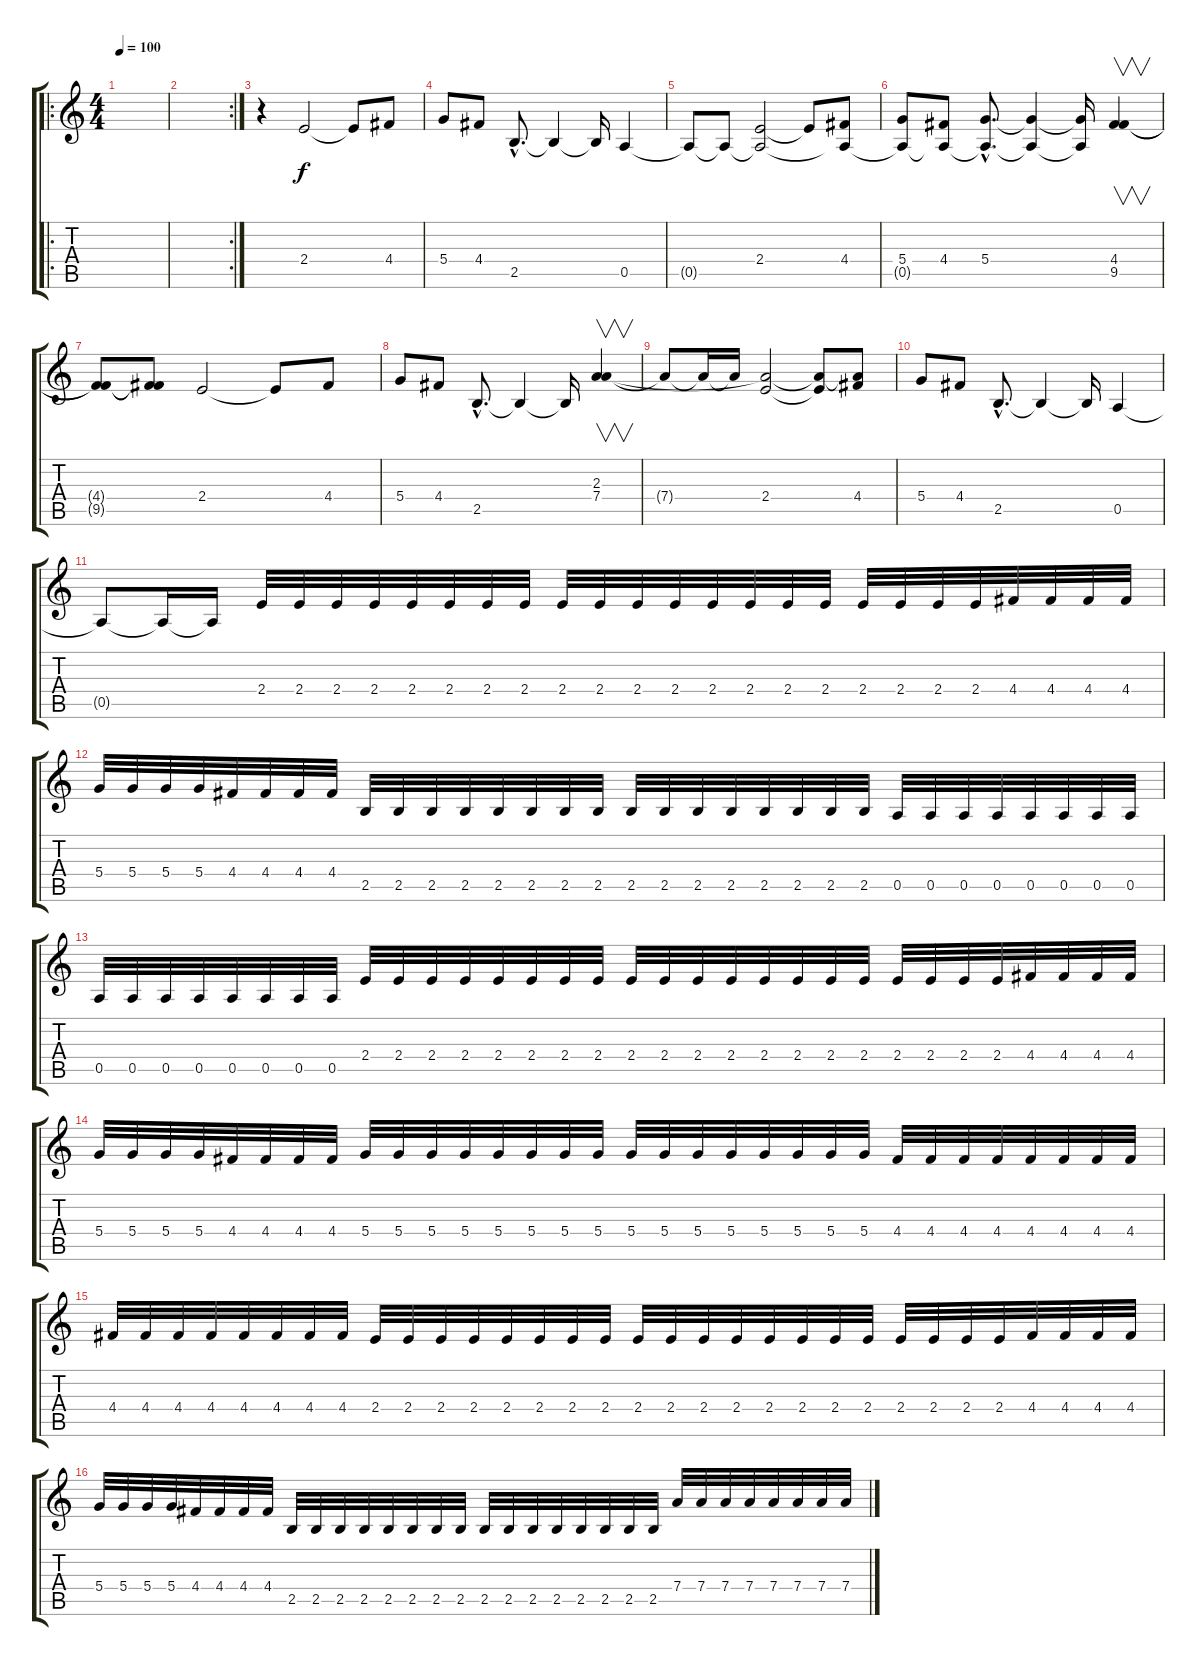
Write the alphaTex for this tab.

\track "" {instrument distortionguitar}
\staff {score tabs}
\tuning (E4 B3 G3 D3 A2 E2) {hide}
\ro
\ts (4 4)
\tempo 100
\clef g2
\ks c
|
\rc 2
|
r.4 2.4.2{instrument distortionguitar} 2.4{t}.8 4.4.8 |
5.4.8 4.4.8 2.5{hac}.8{d} 2.5{t}.4 2.5{t}.16 0.5.4 |
0.5{t}.8 0.5{t}.8 (2.4 0.5{t}).2 2.4{t}.8 (4.4 0.5{t}).8 |
(5.4 0.5{t}).8 (4.4 0.5{t}).8 (5.4{hac} 0.5{hac t}).8{d} (5.4{t} 0.5{t}).4 (5.4{t} 0.5{t}).16 (4.4 9.5).4{v} |
(4.4{t} 9.5{t}).8 (4.4{t} 9.5{t}).8 2.4.2 2.4{t}.8 4.4.8 |
5.4.8 4.4.8 2.5{hac}.8{d} 2.5{t}.4 2.5{t}.16 (2.3 7.4).4{v} |
7.4{t}.8 7.4{t}.16 7.4{t}.16 (2.3{t} 2.4).2 (2.3{t} 2.4{t}).8 (2.3{t} 4.4).8 |
5.4.8 4.4.8 2.5{hac}.8{d} 2.5{t}.4 2.5{t}.16 0.5.4 |
0.5{t}.8 0.5{t}.16 0.5{t}.16 2.4.32{volume 10 instrument electricguitarmuted} 2.4.32 2.4.32 2.4.32 2.4.32 2.4.32 2.4.32 2.4.32 2.4.32 2.4.32 2.4.32 2.4.32 2.4.32 2.4.32 2.4.32 2.4.32 2.4.32 2.4.32 2.4.32 2.4.32 4.4.32 4.4.32 4.4.32 4.4.32 |
5.4.32 5.4.32 5.4.32 5.4.32 4.4.32 4.4.32 4.4.32 4.4.32 2.5.32 2.5.32 2.5.32 2.5.32 2.5.32 2.5.32 2.5.32 2.5.32 2.5.32 2.5.32 2.5.32 2.5.32 2.5.32 2.5.32 2.5.32 2.5.32 0.5.32 0.5.32 0.5.32 0.5.32 0.5.32 0.5.32 0.5.32 0.5.32 |
0.5.32 0.5.32 0.5.32 0.5.32 0.5.32 0.5.32 0.5.32 0.5.32 2.4.32{volume 11 instrument electricguitarmuted} 2.4.32 2.4.32 2.4.32 2.4.32 2.4.32 2.4.32 2.4.32 2.4.32 2.4.32 2.4.32 2.4.32 2.4.32 2.4.32 2.4.32 2.4.32 2.4.32 2.4.32 2.4.32 2.4.32 4.4.32 4.4.32 4.4.32 4.4.32 |
5.4.32 5.4.32 5.4.32 5.4.32 4.4.32 4.4.32 4.4.32 4.4.32 5.4.32 5.4.32 5.4.32 5.4.32 5.4.32 5.4.32 5.4.32 5.4.32 5.4.32 5.4.32 5.4.32 5.4.32 5.4.32 5.4.32 5.4.32 5.4.32 4.4.32 4.4.32 4.4.32 4.4.32 4.4.32 4.4.32 4.4.32 4.4.32 |
4.4.32 4.4.32 4.4.32 4.4.32 4.4.32 4.4.32 4.4.32 4.4.32 2.4.32{volume 11 instrument electricguitarmuted} 2.4.32 2.4.32 2.4.32 2.4.32 2.4.32 2.4.32 2.4.32 2.4.32 2.4.32 2.4.32 2.4.32 2.4.32 2.4.32 2.4.32 2.4.32 2.4.32 2.4.32 2.4.32 2.4.32 4.4.32 4.4.32 4.4.32 4.4.32 |
5.4.32 5.4.32 5.4.32 5.4.32 4.4.32 4.4.32 4.4.32 4.4.32 2.5.32 2.5.32 2.5.32 2.5.32 2.5.32 2.5.32 2.5.32 2.5.32 2.5.32 2.5.32 2.5.32 2.5.32 2.5.32 2.5.32 2.5.32 2.5.32 7.4.32 7.4.32 7.4.32 7.4.32 7.4.32 7.4.32 7.4.32 7.4.32
